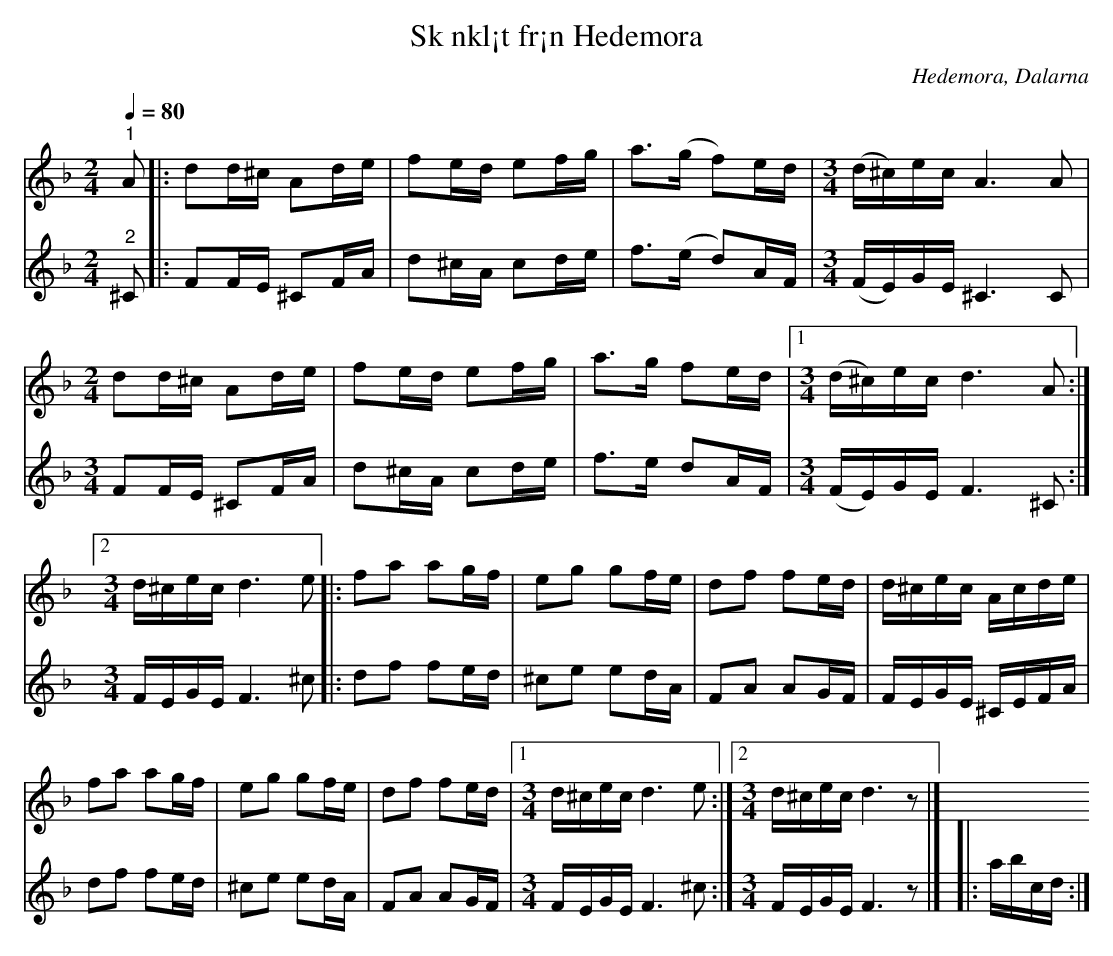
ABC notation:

X:1
T:Sk nkl¡t fr¡n Hedemora
L:1/16
O:Hedemora, Dalarna
Q:1/4=80
M:2/4
K:F
V:1
"^1" A2 [|: d2d^c A2de | f2ed e2fg | a2>(g2 f2)ed |[M:3/4] (d^c)ec A6 A2 |[M:2/4] d2d^c A2de |
f2ed e2fg | a2>g2 f2ed |1[M:3/4] (d^c)ec d6 A2 :|]2[M:3/4] d^cec d6 e2 [|: f2a2 a2gf | e2g2 g2fe |
d2f2 f2ed | d^cec Acde | f2a2 a2gf | e2g2 g2fe | d2f2 f2ed |1[M:3/4] d^cec d6 e2 :|]2
[M:3/4] d^cec d6 z2 |]
V:2
"^2" ^C2  [|:  F2FE ^C2FA  |  d2^cA c2de  |  f2>(e2 d2)AF  | [M:3/4] (FE)GE ^C6 C2  | [M:3/4] F2FE ^C2FA  |
d2^cA c2de  |  f2>e2 d2AF  |1 [M:3/4] (FE)GE F6 ^C2  :|]2 [M:3/4] FEGE F6 ^c2  [|:  d2f2 f2ed  |  ^c2e2 e2dA  |
F2A2 A2GF  |  FEGE ^CEFA  |  d2f2 f2ed  |  ^c2e2 e2dA  |  F2A2 A2GF  |1 [M:3/4] FEGE F6 ^c2  :|]2
[M:3/4] FEGE F6 z2  |]
|: abcd :|
